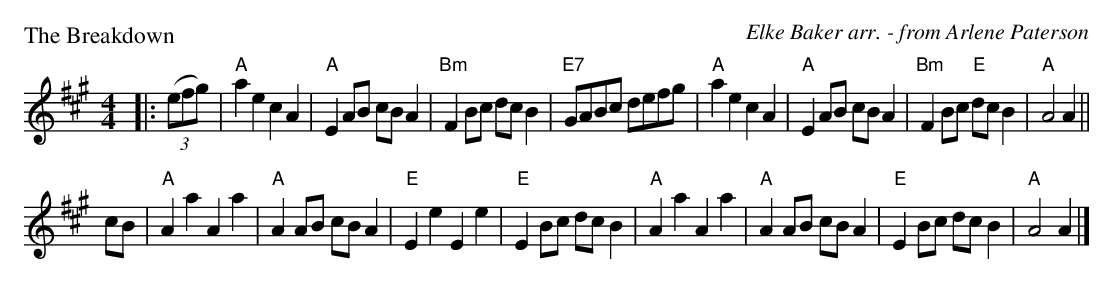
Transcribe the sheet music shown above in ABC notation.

X:1
P: The Breakdown
C: Elke Baker arr. - from Arlene Paterson
M: 4/4
L: 1/8
K: A
|: ((3efg) | "A"a2 e2 c2 A2 | "A"E2 AB cB A2 | "Bm"F2 Bc dc B2 | "E7"GABc defg | "A"a2 e2 c2 A2 |"A"E2 AB cB A2 | "Bm"F2 Bc "E"dc B2 |"A"A4 A2 ||
cB|"A"A2 a2 A2 a2|"A"A2 AB cB A2|"E"E2 e2 E2 e2|"E"E2 Bc dc B2|"A"A2 a2 A2 a2|"A"A2 AB cB A2|"E"E2 Bc dc B2|"A"A4 A2 |]
